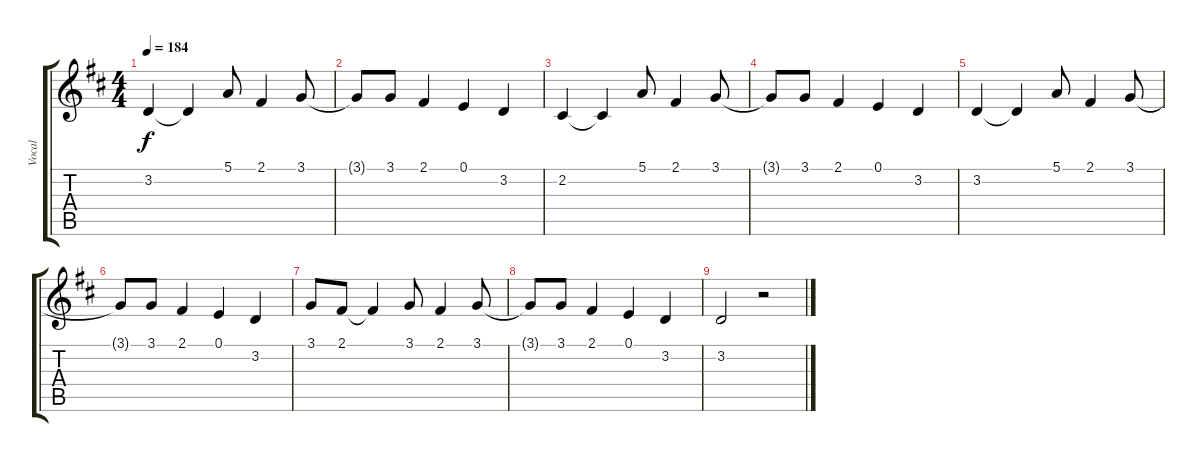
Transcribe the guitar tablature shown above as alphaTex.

\track ("Vocal" "Vocal") {instrument harmonica}
\staff {score tabs}
\tuning (E4 B3 G3 D3 A2 E2) {hide}
\ts (4 4)
\tempo 184
\clef g2
\ks d
3.2.4{dy f} 3.2{t}.4 5.1.8 2.1.4 3.1.8 |
3.1{t}.8 3.1.8 2.1.4 0.1.4 3.2.4 |
2.2.4 2.2{t}.4 5.1.8 2.1.4 3.1.8 |
3.1{t}.8 3.1.8 2.1.4 0.1.4 3.2.4 |
3.2.4 3.2{t}.4 5.1.8 2.1.4 3.1.8 |
3.1{t}.8 3.1.8 2.1.4 0.1.4 3.2.4 |
3.1.8 2.1.8 2.1{t}.4 3.1.8 2.1.4 3.1.8 |
3.1{t}.8 3.1.8 2.1.4 0.1.4 3.2.4 |
3.2.2 r.2
